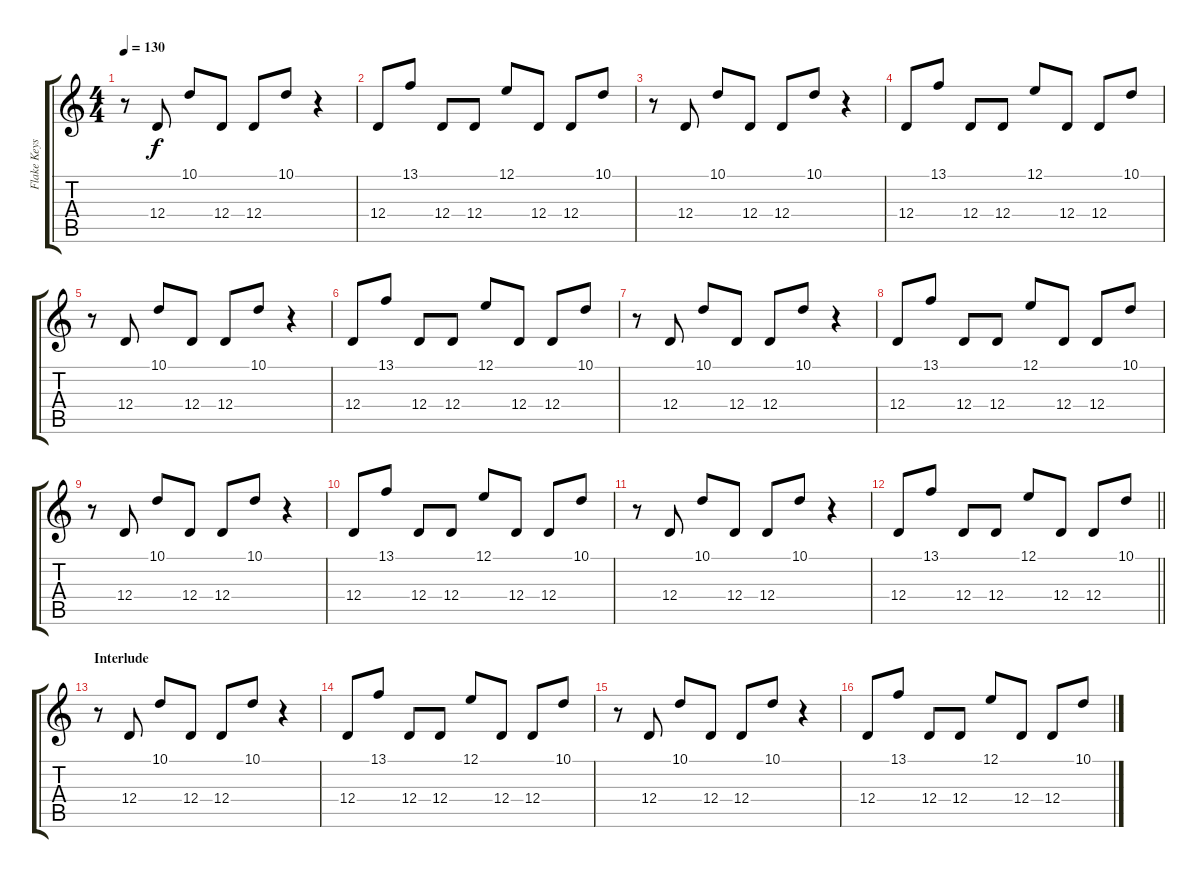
\track ("Flake Keys 1" "Flake Keys") {instrument recorder}
\staff {score tabs}
\tuning (E4 B3 G3 D3 A2 D2) {hide}
\ts (4 4)
\tempo 130
\clef g2
\ks c
r.8{dy f} 12.4.8 10.1.8 12.4.8 12.4.8 10.1.8 r.4 |
12.4.8 13.1.8 12.4.8 12.4.8 12.1.8 12.4.8 12.4.8 10.1.8 |
r.8 12.4.8 10.1.8 12.4.8 12.4.8 10.1.8 r.4 |
12.4.8 13.1.8 12.4.8 12.4.8 12.1.8 12.4.8 12.4.8 10.1.8 |
r.8 12.4.8 10.1.8 12.4.8 12.4.8 10.1.8 r.4 |
12.4.8 13.1.8 12.4.8 12.4.8 12.1.8 12.4.8 12.4.8 10.1.8 |
r.8 12.4.8 10.1.8 12.4.8 12.4.8 10.1.8 r.4 |
12.4.8 13.1.8 12.4.8 12.4.8 12.1.8 12.4.8 12.4.8 10.1.8 |
r.8 12.4.8 10.1.8 12.4.8 12.4.8 10.1.8 r.4 |
12.4.8 13.1.8 12.4.8 12.4.8 12.1.8 12.4.8 12.4.8 10.1.8 |
r.8 12.4.8 10.1.8 12.4.8 12.4.8 10.1.8 r.4 |
\barLineRight lightlight
12.4.8 13.1.8 12.4.8 12.4.8 12.1.8 12.4.8 12.4.8 10.1.8 |
\section ("" "Interlude")
r.8 12.4.8 10.1.8 12.4.8 12.4.8 10.1.8 r.4 |
12.4.8 13.1.8 12.4.8 12.4.8 12.1.8 12.4.8 12.4.8 10.1.8 |
r.8 12.4.8 10.1.8 12.4.8 12.4.8 10.1.8 r.4 |
12.4.8 13.1.8 12.4.8 12.4.8 12.1.8 12.4.8 12.4.8 10.1.8
